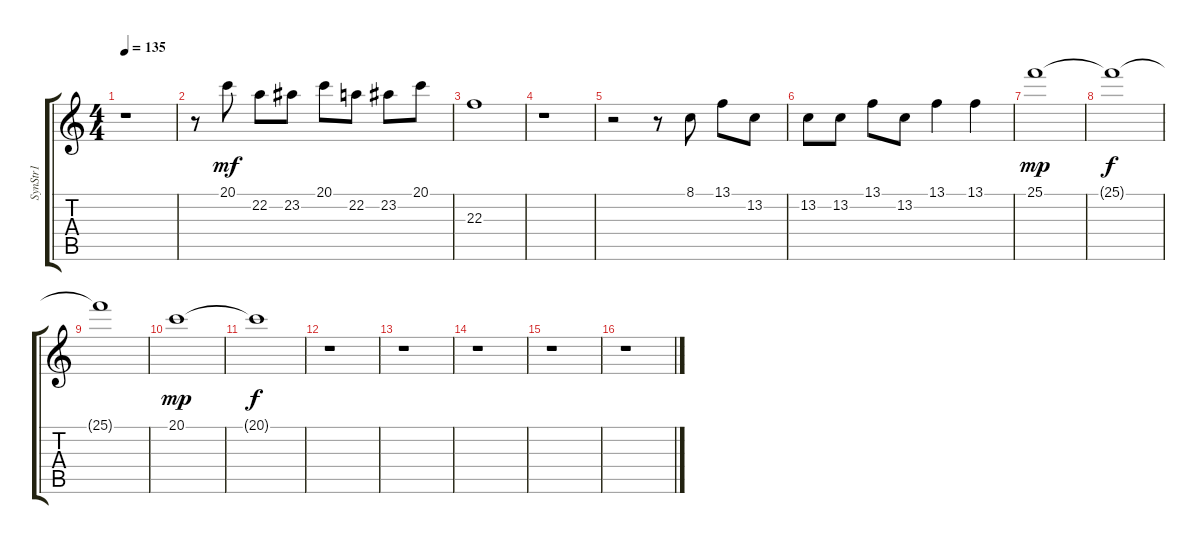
\track ("SynStr1 " "SynStr1 ") {instrument synthstrings1}
\staff {score tabs}
\tuning (E4 B3 G3 D3 A2 E2) {hide}
\ts (4 4)
\tempo 135
\clef g2
\ks c
r.1{dy f} |
r.8 20.1.8{dy mf} 22.2.8 23.2.8 20.1.8 22.2.8 23.2.8 20.1.8 |
22.3.1 |
r.1 |
r.2 r.8 8.1.8 13.1.8 13.2.8 |
13.2.8 13.2.8 13.1.8 13.2.8 13.1.4 13.1.4 |
25.1.1{dy mp} |
25.1{t}.1{dy f} |
25.1{t}.1 |
20.1.1{dy mp} |
20.1{t}.1{dy f} |
r.1 |
r.1 |
r.1 |
r.1 |
r.1
